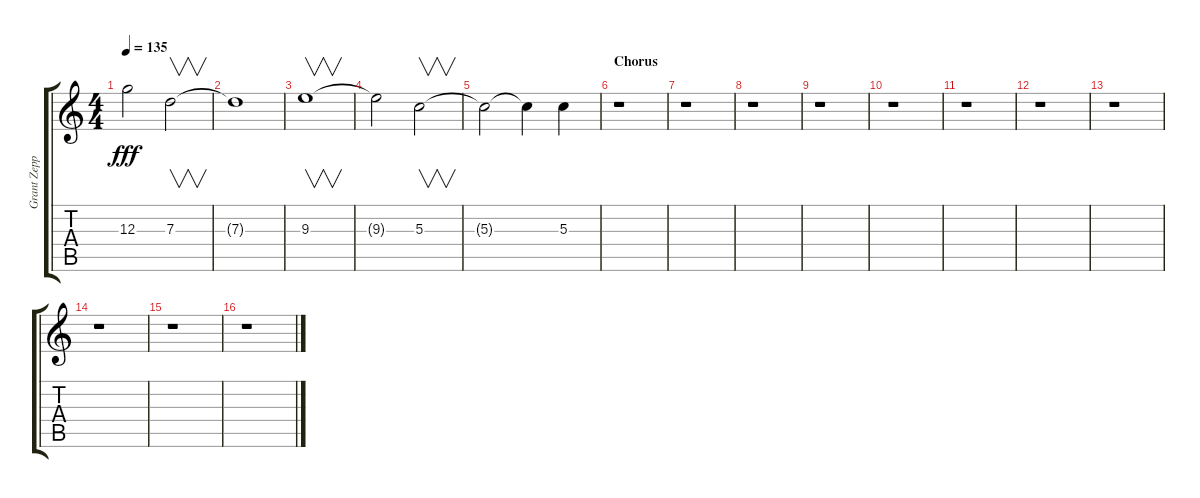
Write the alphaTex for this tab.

\track ("Grant Zeppelin" "Grant Zepp") {instrument distortionguitar}
\staff {score tabs}
\tuning (E4 B3 G3 D3 A2 E2) {hide}
\ts (4 4)
\tempo 135
\clef g2
\ks c
12.3{t}.2{dy fff} 7.3.2{v} |
7.3{t}.1 |
9.3.1{v} |
9.3{t}.2 5.3.2{v} |
5.3{t}.2 5.3{t}.4 5.3.4 |
\section ("" "Chorus")
r.1 |
r.1 |
r.1 |
r.1 |
r.1 |
r.1 |
r.1 |
r.1 |
r.1 |
r.1 |
r.1
